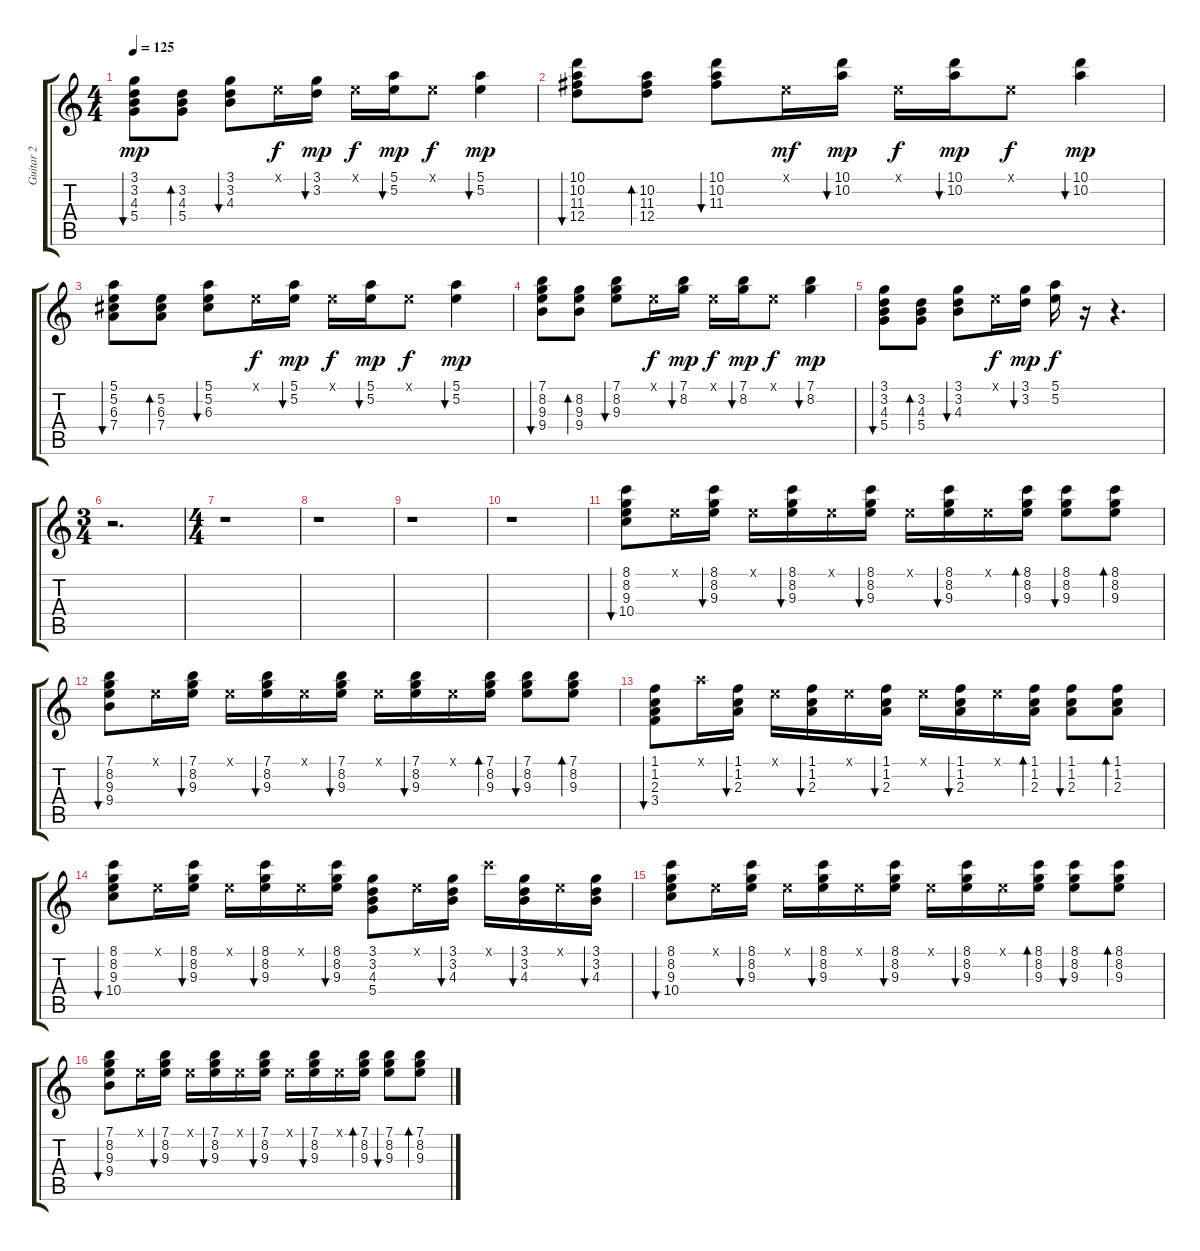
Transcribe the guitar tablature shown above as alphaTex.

\track ("Guitar 2" "Guitar 2") {instrument electricguitarjazz}
\staff {score tabs}
\tuning (E4 B3 G3 D3 A2 E2) {hide}
\ts (4 4)
\tempo 125
\clef g2
\ks c
(3.1 3.2 4.3 5.4).8{bu 60 dy mp} (3.2 4.3 5.4).8{bd 60} (3.1 3.2 4.3).8{bu 60} 0.1{x}.16{dy f} (3.1 3.2).16{bu 60 dy mp} 0.1{x}.16{dy f} (5.1 5.2).16{bu 60 dy mp} 0.1{x}.8{dy f} (5.1 5.2).4{bu 60 dy mp} |
(10.1 10.2 11.3 12.4).8{bu 60} (10.2 11.3 12.4).8{bd 60} (10.1 10.2 11.3).8{bu 60} 0.1{x}.16{dy mf} (10.1 10.2).16{bu 60 dy mp} 0.1{x}.16{dy f} (10.1 10.2).16{bu 60 dy mp} 0.1{x}.8{dy f} (10.1 10.2).4{bu 60 dy mp} |
(5.1 5.2 6.3 7.4).8{bu 60} (5.2 6.3 7.4).8{bd 60} (5.1 5.2 6.3).8{bu 60} 0.1{x}.16{dy f} (5.1 5.2).16{bu 60 dy mp} 0.1{x}.16{dy f} (5.1 5.2).16{bu 60 dy mp} 0.1{x}.8{dy f} (5.1 5.2).4{bu 60 dy mp} |
(7.1 8.2 9.3 9.4).8{bu 60} (8.2 9.3 9.4).8{bd 60} (7.1 8.2 9.3).8{bu 60} 0.1{x}.16{dy f} (7.1 8.2).16{bu 60 dy mp} 0.1{x}.16{dy f} (7.1 8.2).16{bu 60 dy mp} 0.1{x}.8{dy f} (7.1 8.2).4{bu 60 dy mp} |
(3.1 3.2 4.3 5.4).8{bu 60} (3.2 4.3 5.4).8{bd 60} (3.1 3.2 4.3).8{bu 60} 0.1{x}.16{dy f} (3.1 3.2).16{bu 60 dy mp} (5.1 5.2).16{dy f} r.16 r.4{d} |
\ts (3 4)
r.2{d} |
\ts (4 4)
r.1 |
r.1 |
r.1 |
r.1 |
(8.1 8.2 9.3 10.4).8{bu 60} 0.1{x}.16 (8.1 8.2 9.3).16{bu 60} 0.1{x}.16 (8.1 8.2 9.3).16{bu 60} 0.1{x}.16 (8.1 8.2 9.3).16{bu 60} 0.1{x}.16 (8.1 8.2 9.3).16{bu 60} 0.1{x}.16 (8.1 8.2 9.3).16{bd 60} (8.1 8.2 9.3).8{bu 60} (8.1 8.2 9.3).8{bd 60} |
(7.1 8.2 9.3 9.4).8{bu 60} 0.1{x}.16 (7.1 8.2 9.3).16{bu 60} 0.1{x}.16 (7.1 8.2 9.3).16{bu 60} 0.1{x}.16 (7.1 8.2 9.3).16{bu 60} 0.1{x}.16 (7.1 8.2 9.3).16{bu 60} 0.1{x}.16 (7.1 8.2 9.3).16{bd 60} (7.1 8.2 9.3).8{bu 60} (7.1 8.2 9.3).8{bd 60} |
(1.1 1.2 2.3 3.4).8{bu 60} 5.1{x}.16 (1.1 1.2 2.3).16{bu 60} 0.1{x}.16 (1.1 1.2 2.3).16{bu 60} 0.1{x}.16 (1.1 1.2 2.3).16{bu 60} 0.1{x}.16 (1.1 1.2 2.3).16{bu 60} 0.1{x}.16 (1.1 1.2 2.3).16{bd 60} (1.1 1.2 2.3).8{bu 60} (1.1 1.2 2.3).8{bd 60} |
(8.1 8.2 9.3 10.4).8{bu 60} 0.1{x}.16 (8.1 8.2 9.3).16{bu 60} 0.1{x}.16 (8.1 8.2 9.3).16{bu 60} 0.1{x}.16 (8.1 8.2 9.3).16{bu 60} (3.1 3.2 4.3 5.4).8 0.1{x}.16 (3.1 3.2 4.3).16{bu 60} 8.1{x}.16 (3.1 3.2 4.3).16{bu 60} 0.1{x}.16 (3.1 3.2 4.3).16{bu 60} |
(8.1 8.2 9.3 10.4).8{bu 60} 0.1{x}.16 (8.1 8.2 9.3).16{bu 60} 0.1{x}.16 (8.1 8.2 9.3).16{bu 60} 0.1{x}.16 (8.1 8.2 9.3).16{bu 60} 0.1{x}.16 (8.1 8.2 9.3).16{bu 60} 0.1{x}.16 (8.1 8.2 9.3).16{bd 60} (8.1 8.2 9.3).8{bu 60} (8.1 8.2 9.3).8{bd 60} |
(7.1 8.2 9.3 9.4).8{bu 60} 0.1{x}.16 (7.1 8.2 9.3).16{bu 60} 0.1{x}.16 (7.1 8.2 9.3).16{bu 60} 0.1{x}.16 (7.1 8.2 9.3).16{bu 60} 0.1{x}.16 (7.1 8.2 9.3).16{bu 60} 0.1{x}.16 (7.1 8.2 9.3).16{bd 60} (7.1 8.2 9.3).8{bu 60} (7.1 8.2 9.3).8{bd 60}
